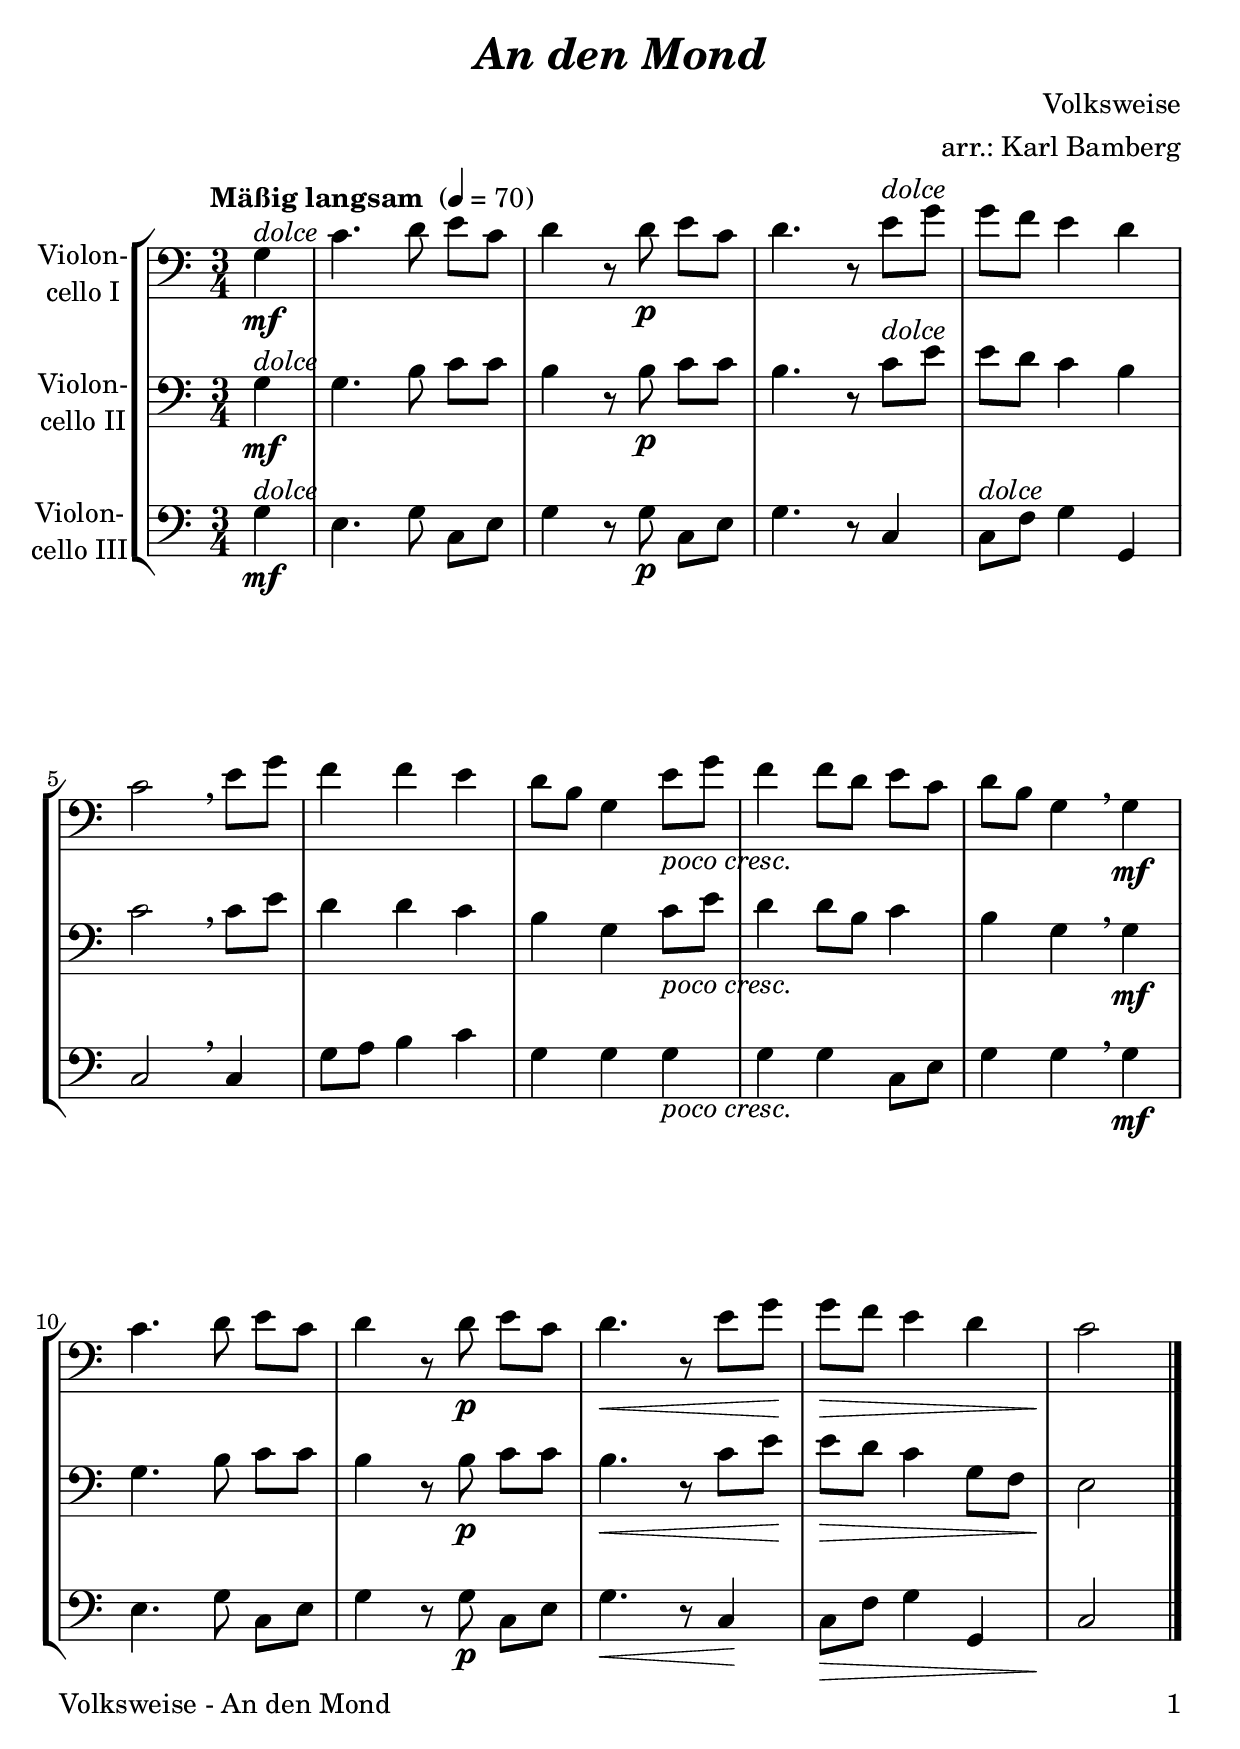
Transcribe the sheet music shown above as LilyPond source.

\version "2.18.2"
\include "deutsch.ly"
  
#(set-global-staff-size 24)

\header {
  title     = \markup \bold \italic "An den Mond"
  composer  = "Volksweise"
  arranger  = "arr.: Karl Bamberg"
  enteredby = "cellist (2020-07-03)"
%  piece     = ""
}

voiceconsts = {
  \key c \major
  \time 3/4
  \clef "bass"
%  \numericTimeSignature
  \compressFullBarRests
  % Set default beaming for all staves
  \set Timing.beamExceptions = #'()
  \set Timing.baseMoment     = #(ly:make-moment 1 4)
  \set Timing.beatStructure  = #'(1 1 1)
  \tempo "Mäßig langsam " 4=70
}

micl = "clarinet"
mifl = "flute"
miob = "oboe"
mifh = "french horn"
misx = "tenor sax"
mist = "string ensemble 1"
miba = "cello"

dolc = \markup \italic "dolce"
pocr = \markup \italic "poco cresc."
solo = \markup \bold \italic "Solo"

va = \relative c' {
  \voiceconsts
  
  \partial 4 g4^\dolc\mf
  c4. d8 e c
  d4 r8 d\p e c
  d4. r8 e^\dolc g
  g f e4 d
  c2 \breathe e8 g

  f4 f e
  d8 h g4
  e'8_\pocr g
  f4 f8 d e c
  d h g4 \breathe g\mf

  c4. d8 e c
  d4 r8 d\p e c
  d4.\< r8 e g\!
  g\> f e4 d
  c2\! \bar "|."
}

vb = \relative c' {
  \voiceconsts
  
  \partial 4 g4^\dolc\mf
  g4. h8 c c
  h4 r8 h\p c c
  h4. r8 c^\dolc e
  e d c4 h
  c2 \breathe c8 e

  d4 d c
  h g c8_\pocr e
  d4 d8 h c4
  h g \breathe g\mf

  g4. h8 c c
  h4 r8 h\p c c
  h4.\< r8 c e\!
  e\> d c4 g8 f
  e2\! \bar "|."
}

vc = \relative c' {
  \voiceconsts
  
  \partial 4 g4^\dolc\mf
  e4. g8 c, e
  g4 r8 g\p c, e
  g4. r8 c,4
  c8^\dolc f g4 g,
  c2 \breathe c4

  g'8 a h4 c
  g g g_\pocr
  g g c,8 e
  g4 g \breathe g\mf

  e4. g8 c, e
  g4 r8 g\p c, e
  g4.\< r8 c,4\!
  c8\> f g4 g,
  c2\! \bar "|."
}


music = \new StaffGroup <<
      \new Staff {
	\set Staff.midiInstrument = \miba
	\set Staff.instrumentName = \markup \center-column { "Violon-" "cello I" }
	\transpose c c { \va }
      }

      \new Staff {
	\set Staff.midiInstrument = \miba
	\set Staff.instrumentName = \markup \center-column { "Violon-" "cello II" }
	\transpose c c { \vb }
      }

      \new Staff {
	\set Staff.midiInstrument = \miba
	\set Staff.instrumentName = \markup \center-column { "Violon-" "cello III" }
	\transpose c c { \vc }
      }
>>

\book {
   \paper {
    print-page-number = ##t
    print-first-page-number = ##t
    ragged-last-bottom = ##f
    oddHeaderMarkup = \markup \null
    evenHeaderMarkup = \markup \null
    oddFooterMarkup = \markup {
      \fill-line {
        \on-the-fly #print-page-number-check-first
        "Volksweise - An den Mond" \fromproperty #'page:page-number-string
      }
    }
    evenFooterMarkup = \oddFooterMarkup
  } \score {
    \music
    \layout {}
  }

  \score {
    \unfoldRepeats \music

    \midi {
      \context {
        \Score
      }
    }
  }
}